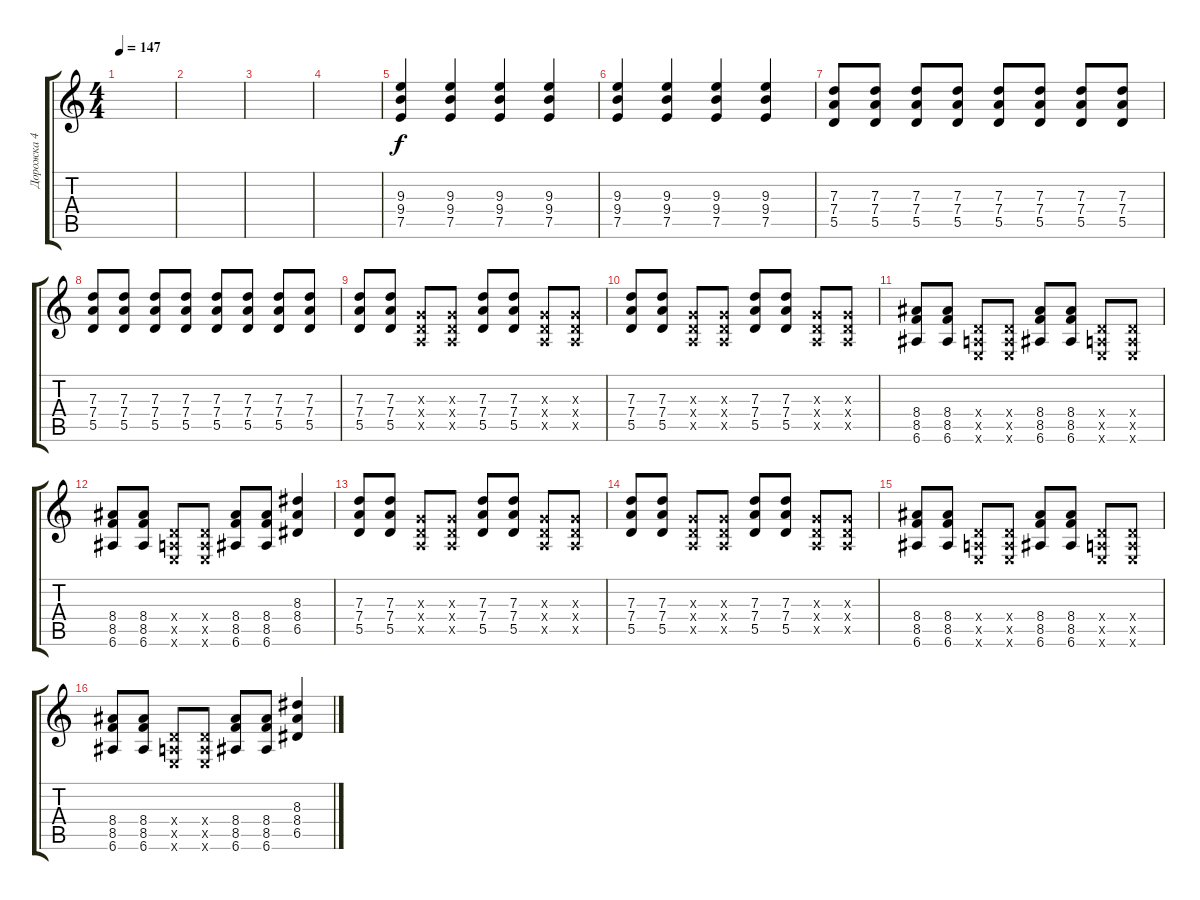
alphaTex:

\track ("Дорожка 4" "Дорожка 4") {instrument overdrivenguitar}
\staff {score tabs}
\tuning (E4 B3 G3 D3 A2 E2) {hide}
\ts (4 4)
\tempo 147
\clef g2
\ks c
|
|
|
|
(9.3 9.4 7.5).4 (9.3 9.4 7.5).4 (9.3 9.4 7.5).4 (9.3 9.4 7.5).4 |
(9.3 9.4 7.5).4 (9.3 9.4 7.5).4 (9.3 9.4 7.5).4 (9.3 9.4 7.5).4 |
(7.3 7.4 5.5).8 (7.3 7.4 5.5).8 (7.3 7.4 5.5).8 (7.3 7.4 5.5).8 (7.3 7.4 5.5).8 (7.3 7.4 5.5).8 (7.3 7.4 5.5).8 (7.3 7.4 5.5).8 |
(7.3 7.4 5.5).8 (7.3 7.4 5.5).8 (7.3 7.4 5.5).8 (7.3 7.4 5.5).8 (7.3 7.4 5.5).8 (7.3 7.4 5.5).8 (7.3 7.4 5.5).8 (7.3 7.4 5.5).8 |
(7.3 7.4 5.5).8 (7.3 7.4 5.5).8 (0.3{x} 0.4{x} 0.5{x}).8 (0.3{x} 0.4{x} 0.5{x}).8 (7.3 7.4 5.5).8 (7.3 7.4 5.5).8 (0.3{x} 0.4{x} 0.5{x}).8 (0.3{x} 0.4{x} 0.5{x}).8 |
(7.3 7.4 5.5).8 (7.3 7.4 5.5).8 (0.3{x} 0.4{x} 0.5{x}).8 (0.3{x} 0.4{x} 0.5{x}).8 (7.3 7.4 5.5).8 (7.3 7.4 5.5).8 (0.3{x} 0.4{x} 0.5{x}).8 (0.3{x} 0.4{x} 0.5{x}).8 |
(8.4 8.5 6.6).8 (8.4 8.5 6.6).8 (0.4{x} 0.5{x} 0.6{x}).8 (0.4{x} 0.5{x} 0.6{x}).8 (8.4 8.5 6.6).8 (8.4 8.5 6.6).8 (0.4{x} 0.5{x} 0.6{x}).8 (0.4{x} 0.5{x} 0.6{x}).8 |
(8.4 8.5 6.6).8 (8.4 8.5 6.6).8 (0.4{x} 0.5{x} 0.6{x}).8 (0.4{x} 0.5{x} 0.6{x}).8 (8.4 8.5 6.6).8 (8.4 8.5 6.6).8 (8.3 8.4 6.5).4 |
(7.3 7.4 5.5).8 (7.3 7.4 5.5).8 (0.3{x} 0.4{x} 0.5{x}).8 (0.3{x} 0.4{x} 0.5{x}).8 (7.3 7.4 5.5).8 (7.3 7.4 5.5).8 (0.3{x} 0.4{x} 0.5{x}).8 (0.3{x} 0.4{x} 0.5{x}).8 |
(7.3 7.4 5.5).8 (7.3 7.4 5.5).8 (0.3{x} 0.4{x} 0.5{x}).8 (0.3{x} 0.4{x} 0.5{x}).8 (7.3 7.4 5.5).8 (7.3 7.4 5.5).8 (0.3{x} 0.4{x} 0.5{x}).8 (0.3{x} 0.4{x} 0.5{x}).8 |
(8.4 8.5 6.6).8 (8.4 8.5 6.6).8 (0.4{x} 0.5{x} 0.6{x}).8 (0.4{x} 0.5{x} 0.6{x}).8 (8.4 8.5 6.6).8 (8.4 8.5 6.6).8 (0.4{x} 0.5{x} 0.6{x}).8 (0.4{x} 0.5{x} 0.6{x}).8 |
(8.4 8.5 6.6).8 (8.4 8.5 6.6).8 (0.4{x} 0.5{x} 0.6{x}).8 (0.4{x} 0.5{x} 0.6{x}).8 (8.4 8.5 6.6).8 (8.4 8.5 6.6).8 (8.3 8.4 6.5).4
